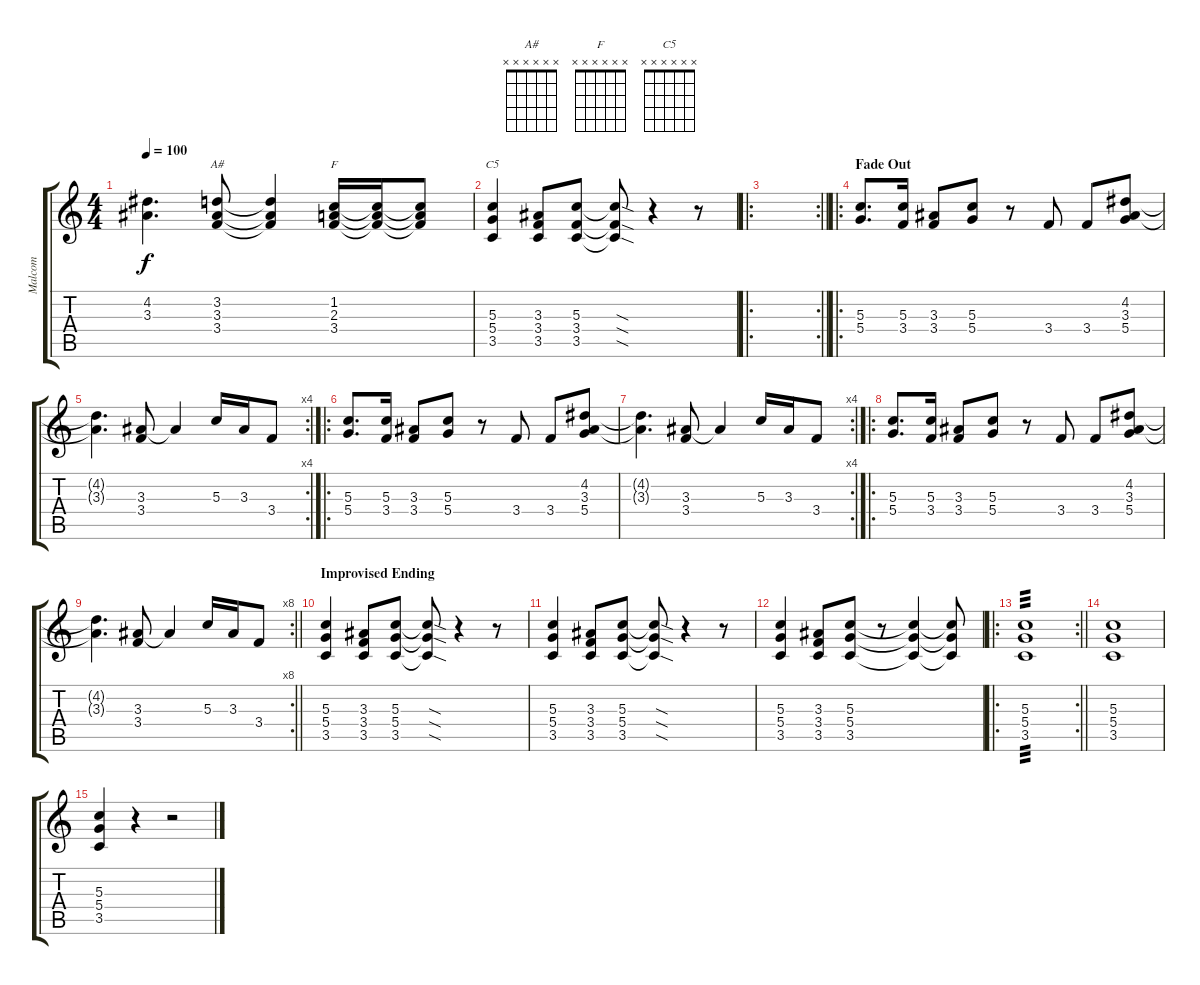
\track ("Malcom" "Malcom") {instrument distortionguitar}
\staff {score tabs}
\tuning (E4 B3 G3 D3 A2 E2) {hide}
\chord ("A#" x x x x x x)
\chord ("F" x x x x x x)
\chord ("C5" x x x x x x)
\ts (4 4)
\tempo 100
\clef g2
\ks c
(4.2{t} 3.3{t}).4{d dy f} (3.2 3.3 3.4).8{ch "A#"} (3.2{t} 3.3{t} 3.4{t}).4 (1.2 2.3 3.4).16{ch "F"} (1.2{t} 2.3{t} 3.4{t}).16 (1.2{t} 2.3{t} 3.4{t}).8 |
(5.3 5.4 3.5).4{ch "C5"} (3.3 3.4 3.5).8 (5.3 3.4 3.5).8 (5.3{sod t} 3.4{sod t} 3.5{sod t}).8 r.4 r.8 |
\ro
\rc 2
\barLineRight lightlight
|
\ro
\section ("" "Fade Out")
(5.3 5.4).8{d instrument electricguitarclean} (5.3 3.4).16 (3.3 3.4).8 (5.3 5.4).8 r.8 3.4.8 3.4.8 (4.2 3.3 5.4).8 |
\rc 4
(4.2{t} 3.3{t}).4{d} (3.3 3.4).8 3.3{t}.4 5.3.16 3.3.16 3.4.8 |
\ro
(5.3 5.4).8{d instrument electricguitarclean} (5.3 3.4).16 (3.3 3.4).8 (5.3 5.4).8 r.8 3.4.8 3.4.8 (4.2 3.3 5.4).8 |
\rc 4
(4.2{t} 3.3{t}).4{d} (3.3 3.4).8 3.3{t}.4 5.3.16 3.3.16 3.4.8 |
\ro
(5.3 5.4).8{d instrument distortionguitar} (5.3 3.4).16 (3.3 3.4).8 (5.3 5.4).8 r.8 3.4.8 3.4.8 (4.2 3.3 5.4).8 |
\rc 8
\barLineRight lightlight
(4.2{t} 3.3{t}).4{d} (3.3 3.4).8 3.3{t}.4 5.3.16 3.3.16 3.4.8 |
\section ("" "Improvised Ending")
(5.3 5.4 3.5).4 (3.3 3.4 3.5).8 (5.3 5.4 3.5).8 (5.3{sod t} 5.4{sod t} 3.5{sod t}).8 r.4 r.8 |
(5.3 5.4 3.5).4 (3.3 3.4 3.5).8 (5.3 5.4 3.5).8 (5.3{sod t} 5.4{sod t} 3.5{sod t}).8 r.4 r.8 |
(5.3 5.4 3.5).4 (3.3 3.4 3.5).8 (5.3 5.4 3.5).8 r.8 (5.3{t} 5.4{t} 3.5{t}).4 (5.3{t} 5.4{t} 3.5{t}).8 |
\ro
\rc 2
\barLineRight lightlight
(5.3 5.4 3.5).1{tp 3} |
(5.3 5.4 3.5).1 |
(5.3 5.4 3.5).4 r.4 r.2
